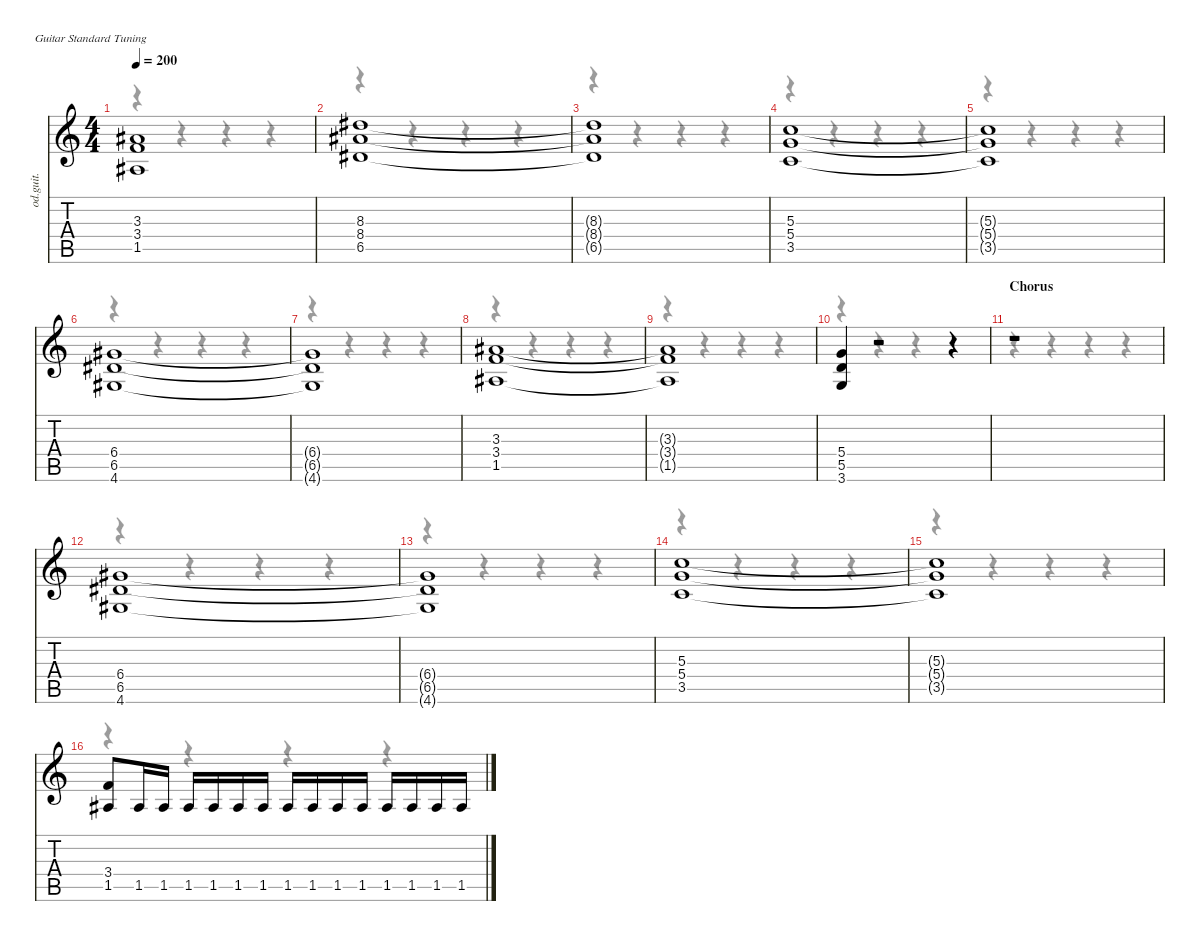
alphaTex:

\defaultSystemsLayout 4
\hideDynamics
\bracketExtendMode nobrackets
\otherSystemsTrackNameOrientation horizontal
\track ("Herman Li (Rythm Guitar)" "od.guit.") {instrument overdrivenguitar}
\staff {score tabs}
\tuning (E4 B3 G3 D3 A2 E2)
\voice
\ts (4 4)
\tempo 200
\clef g2
\ks c
(3.3{t acc #} 3.4{t} 1.5{t acc #}).1{dy f beam Up} |
(8.3{acc #} 8.4{acc #} 6.5{acc #}).1{beam Up} |
(8.3{t acc #} 8.4{t acc #} 6.5{t acc #}).1{beam Up} |
(5.3 5.4 3.5).1{beam Up} |
(5.3{t} 5.4{t} 3.5{t}).1{beam Up} |
(6.4{acc #} 6.5{acc #} 4.6{acc #}).1{beam Up} |
(6.4{t acc #} 6.5{t acc #} 4.6{t acc #}).1{beam Up} |
(3.3{acc #} 3.4 1.5{acc #}).1{beam Up} |
(3.3{t acc #} 3.4{t} 1.5{t acc #}).1{beam Up} |
(5.4 5.5 3.6).4{beam Up} r.2{beam Up} r.4{beam Up} |
\section ("" "Chorus")
r.1{beam Up} |
(6.4{acc #} 6.5{acc #} 4.6{acc #}).1{beam Up} |
(6.4{t acc #} 6.5{t acc #} 4.6{t acc #}).1{beam Up} |
(5.3 5.4 3.5).1{beam Up} |
(5.3{t} 5.4{t} 3.5{t}).1{beam Up} |
(3.4 1.5{acc #}).8{beam Up} 1.5{acc #}.16{beam Up} 1.5{acc #}.16{beam Up} 1.5{acc #}.16{beam Up} 1.5{acc #}.16{beam Up} 1.5{acc #}.16{beam Up} 1.5{acc #}.16{beam Up} 1.5{acc #}.16{beam Up} 1.5{acc #}.16{beam Up} 1.5{acc #}.16{beam Up} 1.5{acc #}.16{beam Up} 1.5{acc #}.16{beam Up} 1.5{acc #}.16{beam Up} 1.5{acc #}.16{beam Up} 1.5{acc #}.16{beam Up}
\voice
\clef g2
\ottava regular
\simile none
\ks c
r.4{dy mf beam Down} r.4{beam Down} r.4{beam Down} r.4{beam Down} |
r.4{beam Down} r.4{beam Down} r.4{beam Down} r.4{beam Down} |
r.4{beam Down} r.4{beam Down} r.4{beam Down} r.4{beam Down} |
r.4{beam Down} r.4{beam Down} r.4{beam Down} r.4{beam Down} |
r.4{beam Down} r.4{beam Down} r.4{beam Down} r.4{beam Down} |
r.4{beam Down} r.4{beam Down} r.4{beam Down} r.4{beam Down} |
r.4{beam Down} r.4{beam Down} r.4{beam Down} r.4{beam Down} |
r.4{beam Down} r.4{beam Down} r.4{beam Down} r.4{beam Down} |
r.4{beam Down} r.4{beam Down} r.4{beam Down} r.4{beam Down} |
r.4{beam Down} r.4{beam Down} r.4{beam Down} r.4{beam Down} |
r.4{beam Down} r.4{beam Down} r.4{beam Down} r.4{beam Down} |
r.4{beam Down} r.4{beam Down} r.4{beam Down} r.4{beam Down} |
r.4{beam Down} r.4{beam Down} r.4{beam Down} r.4{beam Down} |
r.4{beam Down} r.4{beam Down} r.4{beam Down} r.4{beam Down} |
r.4{beam Down} r.4{beam Down} r.4{beam Down} r.4{beam Down} |
r.4{beam Down} r.4{beam Down} r.4{beam Down} r.4{beam Down}
